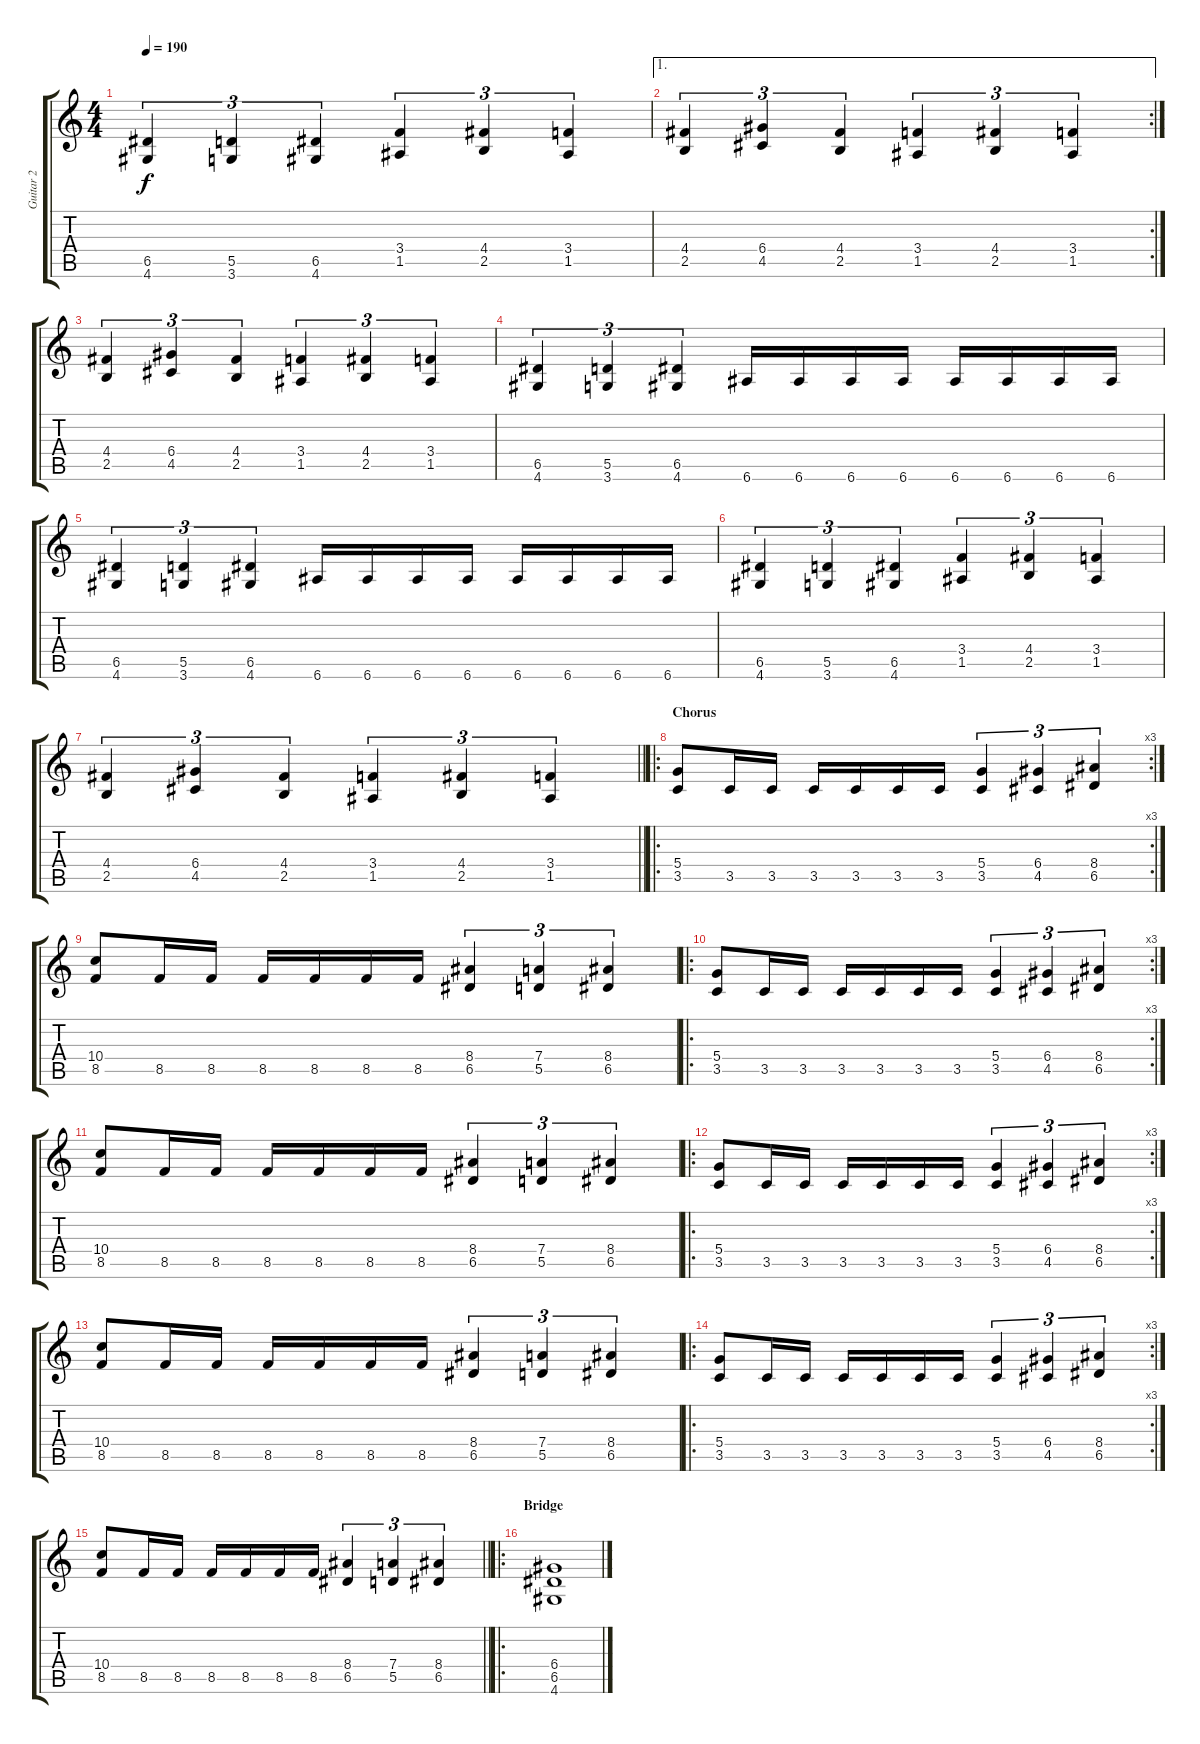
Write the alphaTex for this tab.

\track ("Guitar 2" "Guitar 2") {instrument distortionguitar}
\staff {score tabs}
\tuning (E4 B3 G3 D3 A2 E2) {hide}
\ts (4 4)
\tempo 190
\clef g2
\ks c
(6.5 4.6).4{tu (3 2) dy f} (5.5 3.6).4{tu (3 2)} (6.5 4.6).4{tu (3 2)} (3.4 1.5).4{tu (3 2)} (4.4 2.5).4{tu (3 2)} (3.4 1.5).4{tu (3 2)} |
\ae 1
\rc 2
(4.4 2.5).4{tu (3 2)} (6.4 4.5).4{tu (3 2)} (4.4 2.5).4{tu (3 2)} (3.4 1.5).4{tu (3 2)} (4.4 2.5).4{tu (3 2)} (3.4 1.5).4{tu (3 2)} |
(4.4 2.5).4{tu (3 2)} (6.4 4.5).4{tu (3 2)} (4.4 2.5).4{tu (3 2)} (3.4 1.5).4{tu (3 2)} (4.4 2.5).4{tu (3 2)} (3.4 1.5).4{tu (3 2)} |
(6.5 4.6).4{tu (3 2)} (5.5 3.6).4{tu (3 2)} (6.5 4.6).4{tu (3 2)} 6.6.16 6.6.16 6.6.16 6.6.16 6.6.16 6.6.16 6.6.16 6.6.16 |
(6.5 4.6).4{tu (3 2)} (5.5 3.6).4{tu (3 2)} (6.5 4.6).4{tu (3 2)} 6.6.16 6.6.16 6.6.16 6.6.16 6.6.16 6.6.16 6.6.16 6.6.16 |
(6.5 4.6).4{tu (3 2)} (5.5 3.6).4{tu (3 2)} (6.5 4.6).4{tu (3 2)} (3.4 1.5).4{tu (3 2)} (4.4 2.5).4{tu (3 2)} (3.4 1.5).4{tu (3 2)} |
\barLineRight lightlight
(4.4 2.5).4{tu (3 2)} (6.4 4.5).4{tu (3 2)} (4.4 2.5).4{tu (3 2)} (3.4 1.5).4{tu (3 2)} (4.4 2.5).4{tu (3 2)} (3.4 1.5).4{tu (3 2)} |
\ro
\rc 3
\section ("" "Chorus")
(5.4 3.5).8 3.5.16 3.5.16 3.5.16 3.5.16 3.5.16 3.5.16 (5.4 3.5).4{tu (3 2)} (6.4 4.5).4{tu (3 2)} (8.4 6.5).4{tu (3 2)} |
(10.4 8.5).8 8.5.16 8.5.16 8.5.16 8.5.16 8.5.16 8.5.16 (8.4 6.5).4{tu (3 2)} (7.4 5.5).4{tu (3 2)} (8.4 6.5).4{tu (3 2)} |
\ro
\rc 3
(5.4 3.5).8 3.5.16 3.5.16 3.5.16 3.5.16 3.5.16 3.5.16 (5.4 3.5).4{tu (3 2)} (6.4 4.5).4{tu (3 2)} (8.4 6.5).4{tu (3 2)} |
(10.4 8.5).8 8.5.16 8.5.16 8.5.16 8.5.16 8.5.16 8.5.16 (8.4 6.5).4{tu (3 2)} (7.4 5.5).4{tu (3 2)} (8.4 6.5).4{tu (3 2)} |
\ro
\rc 3
(5.4 3.5).8 3.5.16 3.5.16 3.5.16 3.5.16 3.5.16 3.5.16 (5.4 3.5).4{tu (3 2)} (6.4 4.5).4{tu (3 2)} (8.4 6.5).4{tu (3 2)} |
(10.4 8.5).8 8.5.16 8.5.16 8.5.16 8.5.16 8.5.16 8.5.16 (8.4 6.5).4{tu (3 2)} (7.4 5.5).4{tu (3 2)} (8.4 6.5).4{tu (3 2)} |
\ro
\rc 3
(5.4 3.5).8 3.5.16 3.5.16 3.5.16 3.5.16 3.5.16 3.5.16 (5.4 3.5).4{tu (3 2)} (6.4 4.5).4{tu (3 2)} (8.4 6.5).4{tu (3 2)} |
\barLineRight lightlight
(10.4 8.5).8 8.5.16 8.5.16 8.5.16 8.5.16 8.5.16 8.5.16 (8.4 6.5).4{tu (3 2)} (7.4 5.5).4{tu (3 2)} (8.4 6.5).4{tu (3 2)} |
\ro
\section ("" "Bridge")
(6.4 6.5 4.6).1
